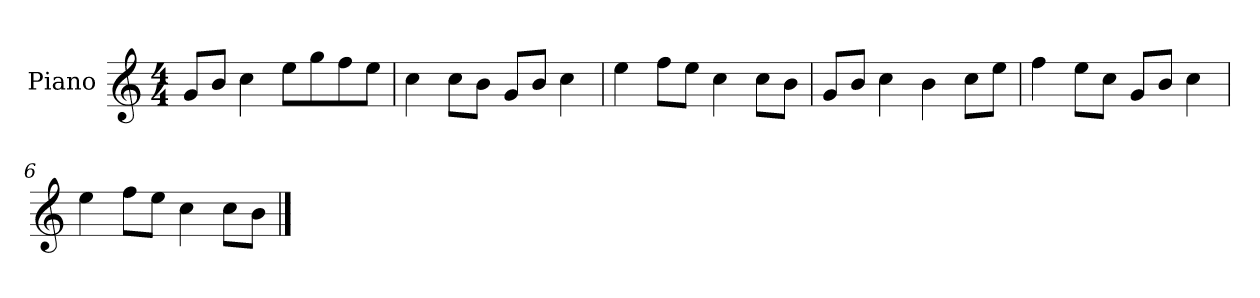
**kern
*part1
*staff1
*I"Piano
*I'P-no
*clefG2
*k[]
*M4/4
*MM90
=1
8g/L
8b/J
4cc\
8ee\L
8gg\
8ff\
8ee\J
=2
4cc\
8cc\L
8b\J
8g/L
8b/J
4cc\
=3
4ee\
8ff\L
8ee\J
4cc\
8cc\L
8b\J
=4
8g/L
8b/J
4cc\
4b\
8cc\L
8ee\J
=5
4ff\
8ee\L
8cc\J
8g/L
8b/J
4cc\
=6
4ee\
8ff\L
8ee\J
4cc\
8cc\L
8b\J
==
*-
